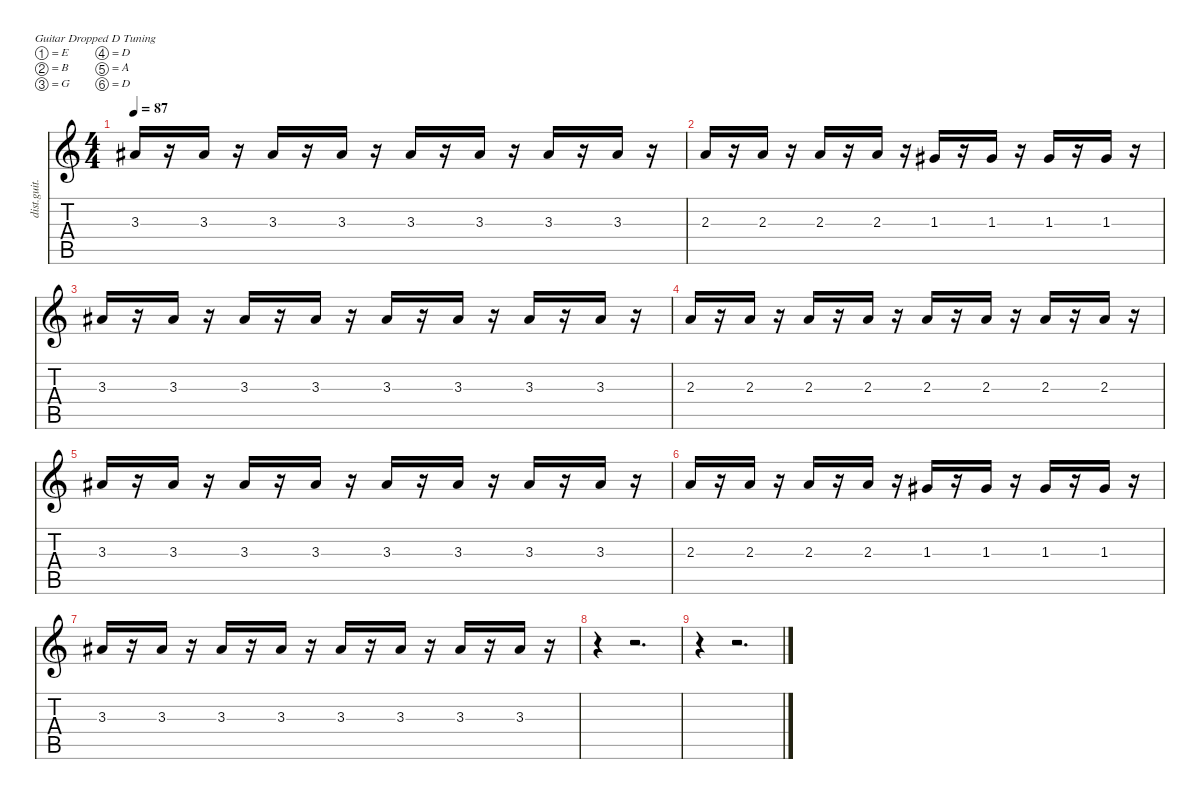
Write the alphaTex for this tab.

\defaultSystemsLayout 4
\hideDynamics
\bracketExtendMode nobrackets
\track ("Дорожка 6" "dist.guit.") {instrument distortionguitar}
\staff {score tabs}
\tuning (E4 B3 G3 D3 A2 D2)
\ts (4 4)
\tempo 87
\clef g2
\ks c
3.3{acc #}.16{dy f} r.16 3.3{acc #}.16 r.16 3.3{acc #}.16 r.16 3.3{acc #}.16 r.16 3.3{acc #}.16 r.16 3.3{acc #}.16 r.16 3.3{acc #}.16 r.16 3.3{acc #}.16 r.16 |
2.3.16 r.16 2.3.16 r.16 2.3.16 r.16 2.3.16 r.16 1.3{acc #}.16 r.16 1.3{acc #}.16 r.16 1.3{acc #}.16 r.16 1.3{acc #}.16 r.16 |
3.3{acc #}.16 r.16 3.3{acc #}.16 r.16 3.3{acc #}.16 r.16 3.3{acc #}.16 r.16 3.3{acc #}.16 r.16 3.3{acc #}.16 r.16 3.3{acc #}.16 r.16 3.3{acc #}.16 r.16 |
2.3.16 r.16 2.3.16 r.16 2.3.16 r.16 2.3.16 r.16 2.3.16 r.16 2.3.16 r.16 2.3.16 r.16 2.3.16 r.16 |
3.3{acc #}.16 r.16 3.3{acc #}.16 r.16 3.3{acc #}.16 r.16 3.3{acc #}.16 r.16 3.3{acc #}.16 r.16 3.3{acc #}.16 r.16 3.3{acc #}.16 r.16 3.3{acc #}.16 r.16 |
2.3.16 r.16 2.3.16 r.16 2.3.16 r.16 2.3.16 r.16 1.3{acc #}.16 r.16 1.3{acc #}.16 r.16 1.3{acc #}.16 r.16 1.3{acc #}.16 r.16 |
3.3{acc #}.16 r.16 3.3{acc #}.16 r.16 3.3{acc #}.16 r.16 3.3{acc #}.16 r.16 3.3{acc #}.16 r.16 3.3{acc #}.16 r.16 3.3{acc #}.16 r.16 3.3{acc #}.16 r.16 |
r.4 r.2{d} |
r.4 r.2{d}
